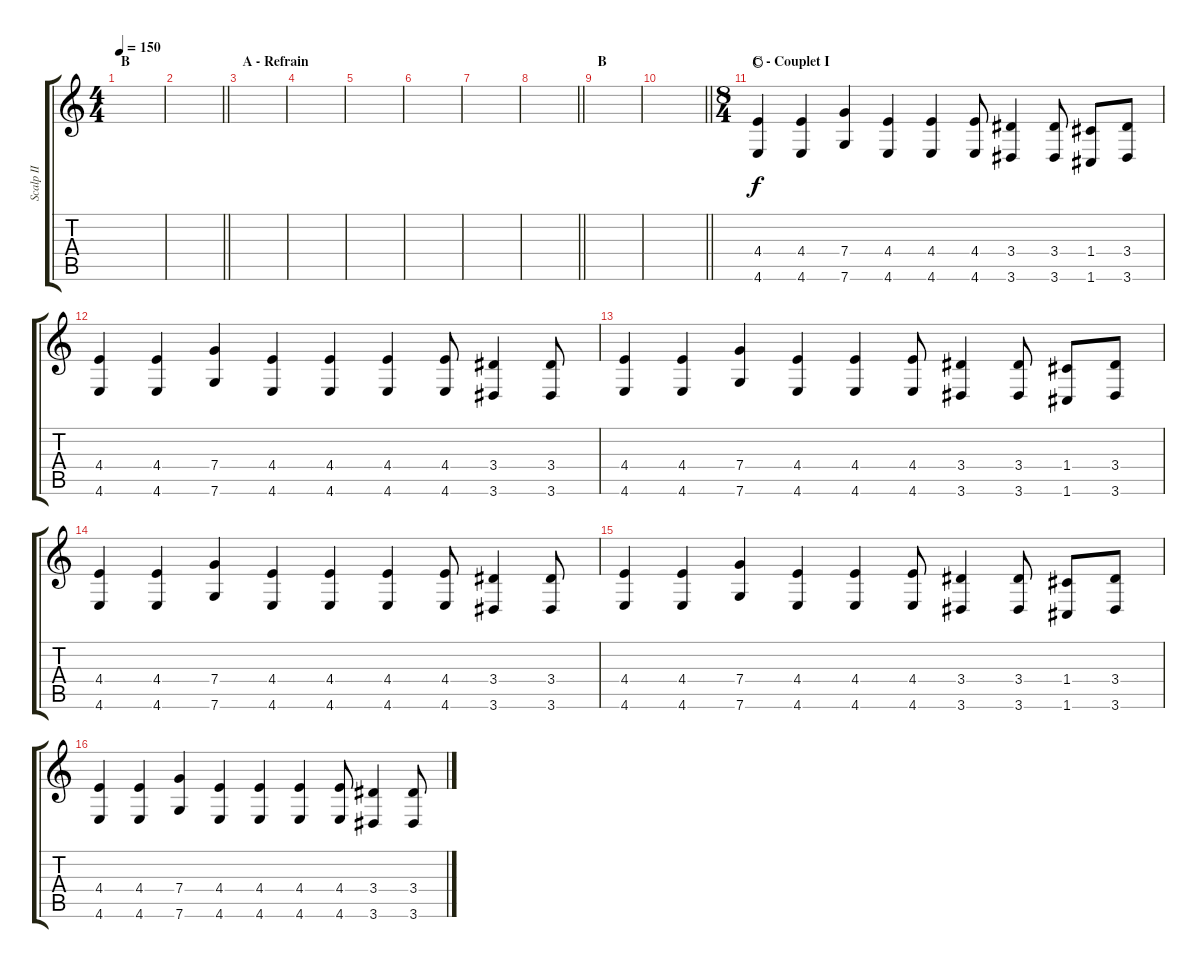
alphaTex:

\track ("Scalp II" "Scalp II") {instrument distortionguitar}
\staff {score tabs}
\tuning (D4 A3 F3 C3 G2 C2) {hide}
\ts (4 4)
\section ("" "B")
\tempo 150
\clef g2
\ks c
|
\barLineRight lightlight
|
\section ("" "A - Refrain")
|
|
|
|
|
\barLineRight lightlight
|
\section ("" "B")
|
\barLineRight lightlight
|
\ts (8 4)
\section ("" "C - Couplet I")
(4.4 4.6).4{waho} (4.4 4.6).4 (7.4 7.6).4 (4.4 4.6).4 (4.4 4.6).4 (4.4 4.6).8 (3.4 3.6).4 (3.4 3.6).8 (1.4 1.6).8 (3.4 3.6).8 |
(4.4 4.6).4 (4.4 4.6).4 (7.4 7.6).4 (4.4 4.6).4 (4.4 4.6).4 (4.4 4.6).4 (4.4 4.6).8 (3.4 3.6).4 (3.4 3.6).8 |
(4.4 4.6).4 (4.4 4.6).4 (7.4 7.6).4 (4.4 4.6).4 (4.4 4.6).4 (4.4 4.6).8 (3.4 3.6).4 (3.4 3.6).8 (1.4 1.6).8 (3.4 3.6).8 |
(4.4 4.6).4 (4.4 4.6).4 (7.4 7.6).4 (4.4 4.6).4 (4.4 4.6).4 (4.4 4.6).4 (4.4 4.6).8 (3.4 3.6).4 (3.4 3.6).8 |
(4.4 4.6).4 (4.4 4.6).4 (7.4 7.6).4 (4.4 4.6).4 (4.4 4.6).4 (4.4 4.6).8 (3.4 3.6).4 (3.4 3.6).8 (1.4 1.6).8 (3.4 3.6).8 |
(4.4 4.6).4 (4.4 4.6).4 (7.4 7.6).4 (4.4 4.6).4 (4.4 4.6).4 (4.4 4.6).4 (4.4 4.6).8 (3.4 3.6).4 (3.4 3.6).8
